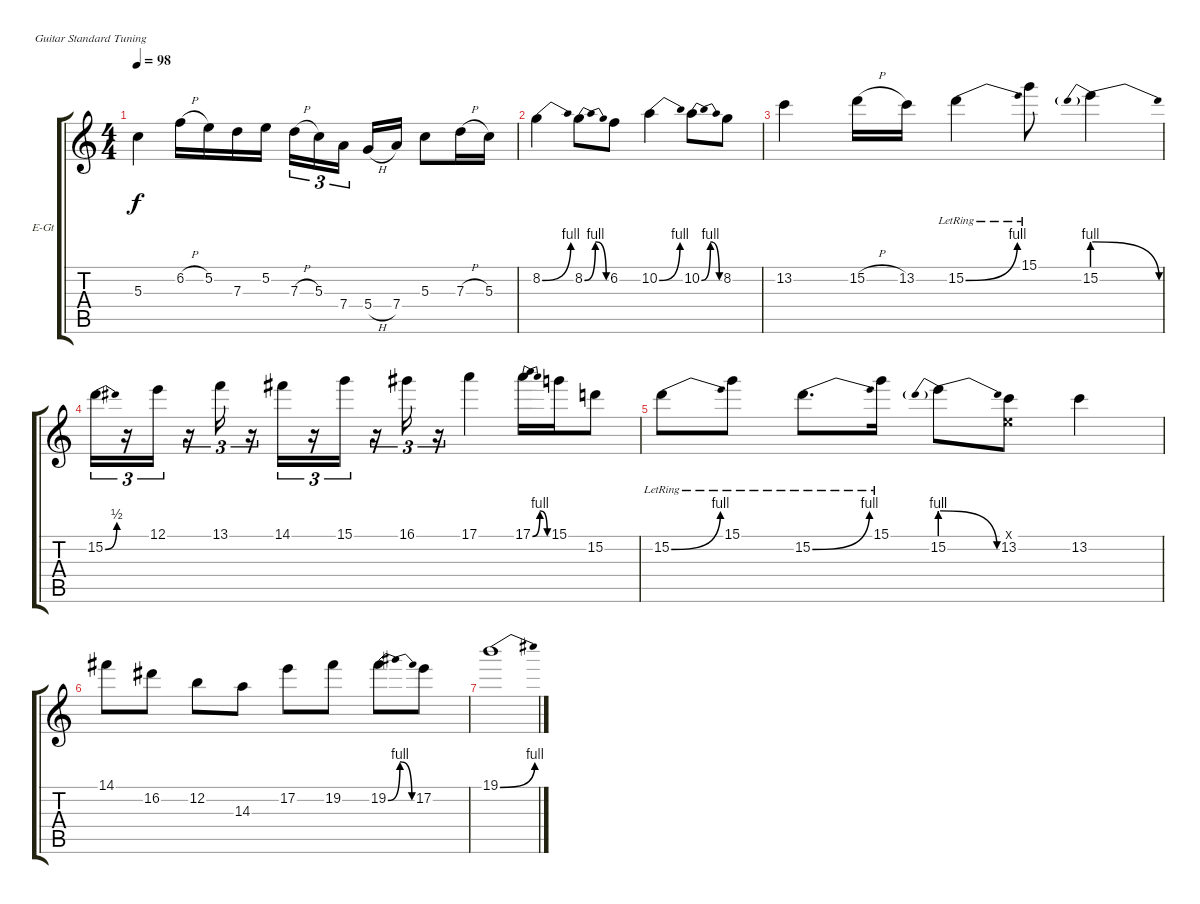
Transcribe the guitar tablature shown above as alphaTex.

\bracketExtendMode groupsimilarinstruments
\firstSystemTrackNameOrientation horizontal
\otherSystemsTrackNameOrientation horizontal
\track ("Lead Guitar" "E-Gt") {instrument distortionguitar}
\staff {score tabs}
\tuning (E4 B3 G3 D3 A2 E2)
\ts (4 4)
\tempo 98
\clef g2
\scale
0.333333
\ks c
5.3.4{dy f} 6.2{h}.16 5.2.16 7.3.16 5.2.16 7.3{h}.16{tu (3 2)} 5.3.16{tu (3 2)} 7.4.16{tu (3 2)} 5.4{h}.16 7.4.16 5.3.8 7.3{h}.16 5.3.16 |
\scale
0.333333 8.2{be (bend 0 0 15 4)}.4 8.2{be (bendrelease 0 0 10.2 4 20.4 4 30 0)}.8 6.2.8 10.2{be (bend 0 0 29.4 4)}.4 10.2{be (bendrelease 0 0 10.2 4 20.4 4 30 0)}.8 8.2.8 |
\scale
0.333333 13.2.4 15.2{h}.16 13.2.16 15.2{be (bend 0 0 27.599999999999998 4) lr}.4 15.1{lr}.8 15.2{be (prebendrelease 0 4 31.799999999999997 0)}.4 |
\scale
0.333333 15.2{be (bend 0 0 15 2)}.16{tu (3 2)} r.16{tu (3 2)} 12.1.16{tu (3 2)} r.16{tu (3 2)} 13.1.16{tu (3 2)} r.16{tu (3 2)} 14.1.16{tu (3 2)} r.16{tu (3 2)} 15.1.16{tu (3 2)} r.16{tu (3 2)} 16.1.16{tu (3 2)} r.16{tu (3 2)} 17.1.4 17.1{be (bendrelease 0 0 10.2 4 20.4 4 30 0)}.16 15.1.16 15.2.8 |
\scale
0.333333 15.2{be (bend 0 0 27.599999999999998 4) lr}.8 15.1{lr}.8 15.2{be (bend 0 0 27.599999999999998 4) lr}.8{d} 15.1{lr}.16 15.2{be (prebendrelease 0 4 30 0)}.8 (13.2 0.1{x}).8 13.2.4 |
14.1.8 16.2.8 12.2.8 14.3.8 17.2.8 19.2.8 19.2{be (bendrelease 0 0 10.2 4 20.4 4 30 0)}.8 17.2.8 |
19.1{be (bend 0 0 15 4)}.1
